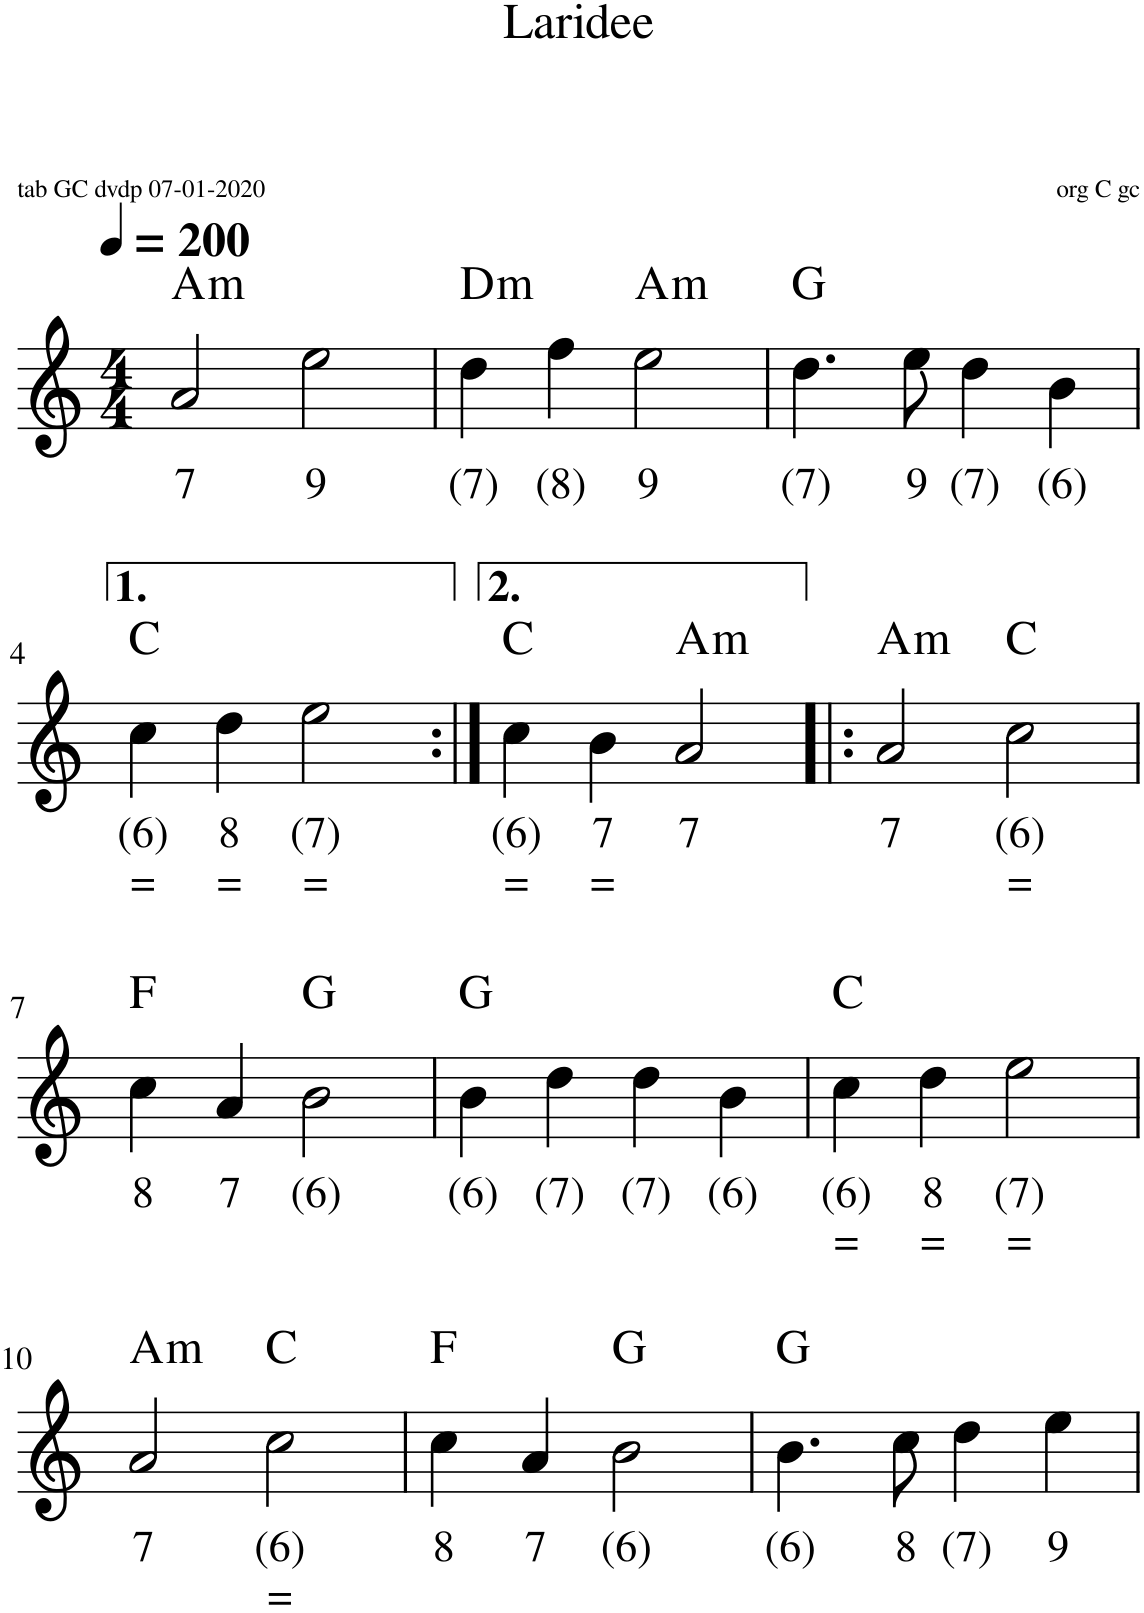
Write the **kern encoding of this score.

**kern	**text	**text	**harte
*part1	*part1	*part1	*part1
*staff1	*staff1	*staff1	*
*I"Accordeon	*	*	*
*I'Acc	*	*	*
*clefG2	*	*	*
*k[]	*	*	*
*M4/4	*	*	*
*MM200	*	*	*
=1	=1	=1	=1
!	!LO:LY:b	!	!LO:H:kt=m
2a/	7	.	A:min
!	!LO:LY:b	!	!
2ee\	9	.	.
=2	=2	=2	=2
!	!LO:LY:b	!	!LO:H:kt=m
4dd\	(7)	.	D:min
!	!LO:LY:b	!	!
4ff\	(8)	.	.
!	!LO:LY:b	!	!LO:H:kt=m
2ee\	9	.	A:min
=3	=3	=3	=3
!	!LO:LY:b	!	!
4.dd\	(7)	.	G:maj
!	!LO:LY:b	!	!
8ee\	9	.	.
!	!LO:LY:b	!	!
4dd\	(7)	.	.
!	!LO:LY:b	!	!
4b\	(6)	.	.
!!LO:LB:g=z
=4	=4	=4	=4
!	!LO:LY:b	!LO:LY:b	!
4cc\	(6)	=	C:maj
!	!LO:LY:b	!LO:LY:b	!
4dd\	8	=	.
!	!LO:LY:b	!LO:LY:b	!
2ee\	(7)	=	.
=5:|!	=5:|!	=5:|!	=5:|!
!	!LO:LY:b	!LO:LY:b	!
4cc\	(6)	=	C:maj
!	!LO:LY:b	!LO:LY:b	!
4b\	7	=	.
!	!LO:LY:b	!	!LO:H:kt=m
2a/	7	.	A:min
=6!|:	=6!|:	=6!|:	=6!|:
!	!LO:LY:b	!	!LO:H:kt=m
2a/	7	.	A:min
!	!LO:LY:b	!LO:LY:b	!
2cc\	(6)	=	C:maj
!!LO:LB:g=z
=7	=7	=7	=7
!	!LO:LY:b	!	!
4cc\	8	.	F:maj
!	!LO:LY:b	!	!
4a/	7	.	.
!	!LO:LY:b	!	!
2b\	(6)	.	G:maj
=8	=8	=8	=8
!	!LO:LY:b	!	!
4b\	(6)	.	G:maj
!	!LO:LY:b	!	!
4dd\	(7)	.	.
!	!LO:LY:b	!	!
4dd\	(7)	.	.
!	!LO:LY:b	!	!
4b\	(6)	.	.
=9	=9	=9	=9
!	!LO:LY:b	!LO:LY:b	!
4cc\	(6)	=	C:maj
!	!LO:LY:b	!LO:LY:b	!
4dd\	8	=	.
!	!LO:LY:b	!LO:LY:b	!
2ee\	(7)	=	.
!!LO:LB:g=z
=10	=10	=10	=10
!	!LO:LY:b	!	!LO:H:kt=m
2a/	7	.	A:min
!	!LO:LY:b	!LO:LY:b	!
2cc\	(6)	=	C:maj
=11	=11	=11	=11
!	!LO:LY:b	!	!
4cc\	8	.	F:maj
!	!LO:LY:b	!	!
4a/	7	.	.
!	!LO:LY:b	!	!
2b\	(6)	.	G:maj
=12	=12	=12	=12
!	!LO:LY:b	!	!
4.b\	(6)	.	G:maj
!	!LO:LY:b	!	!
8cc\	8	.	.
!	!LO:LY:b	!	!
4dd\	(7)	.	.
!	!LO:LY:b	!	!
4ee\	9	.	.
=	=	=	=
*-	*-	*-	*-
